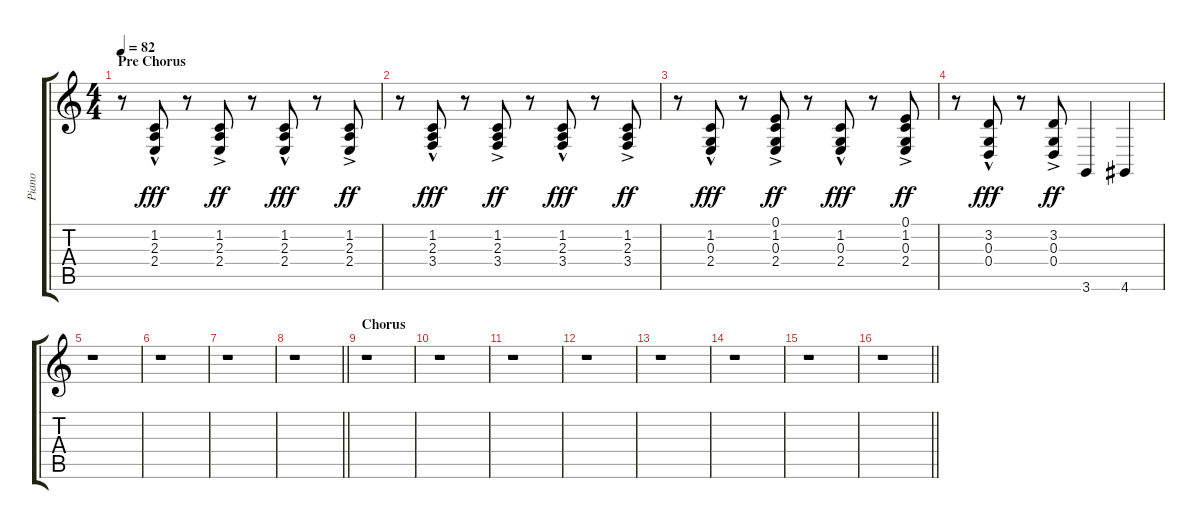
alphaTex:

\track ("Piano" "Piano") {instrument acousticgrandpiano}
\staff {score tabs}
\tuning (E4 B3 G3 D3 A2 E2) {hide}
\ts (4 4)
\section ("" "Pre Chorus")
\tempo 82
\clef g2
\ks c
r.8{dy f} (1.2{hac} 2.3{hac} 2.4{hac}).8{dy fff} r.8 (1.2{ac} 2.3{ac} 2.4{ac}).8{dy ff} r.8 (1.2{hac} 2.3{hac} 2.4{hac}).8{dy fff} r.8 (1.2{ac} 2.3{ac} 2.4{ac}).8{dy ff} |
r.8 (1.2{hac} 2.3{hac} 3.4{hac}).8{dy fff} r.8 (1.2{ac} 2.3{ac} 3.4{ac}).8{dy ff} r.8 (1.2{hac} 2.3{hac} 3.4{hac}).8{dy fff} r.8 (1.2{ac} 2.3{ac} 3.4{ac}).8{dy ff} |
r.8 (1.2{hac} 0.3{hac} 2.4{hac}).8{dy fff} r.8 (0.1{ac} 1.2{ac} 0.3{ac} 2.4{ac}).8{dy ff} r.8 (1.2{hac} 0.3{hac} 2.4{hac}).8{dy fff} r.8 (0.1{ac} 1.2{ac} 0.3{ac} 2.4{ac}).8{dy ff} |
r.8 (3.2{hac} 0.3{hac} 0.4{hac}).8{dy fff} r.8 (3.2{ac} 0.3{ac} 0.4{ac}).8{dy ff} 3.6.4 4.6.4 |
r.1 |
r.1 |
r.1 |
\barLineRight lightlight
r.1 |
\section ("" "Chorus")
r.1 |
r.1 |
r.1 |
r.1 |
r.1 |
r.1 |
r.1 |
\barLineRight lightlight
r.1
